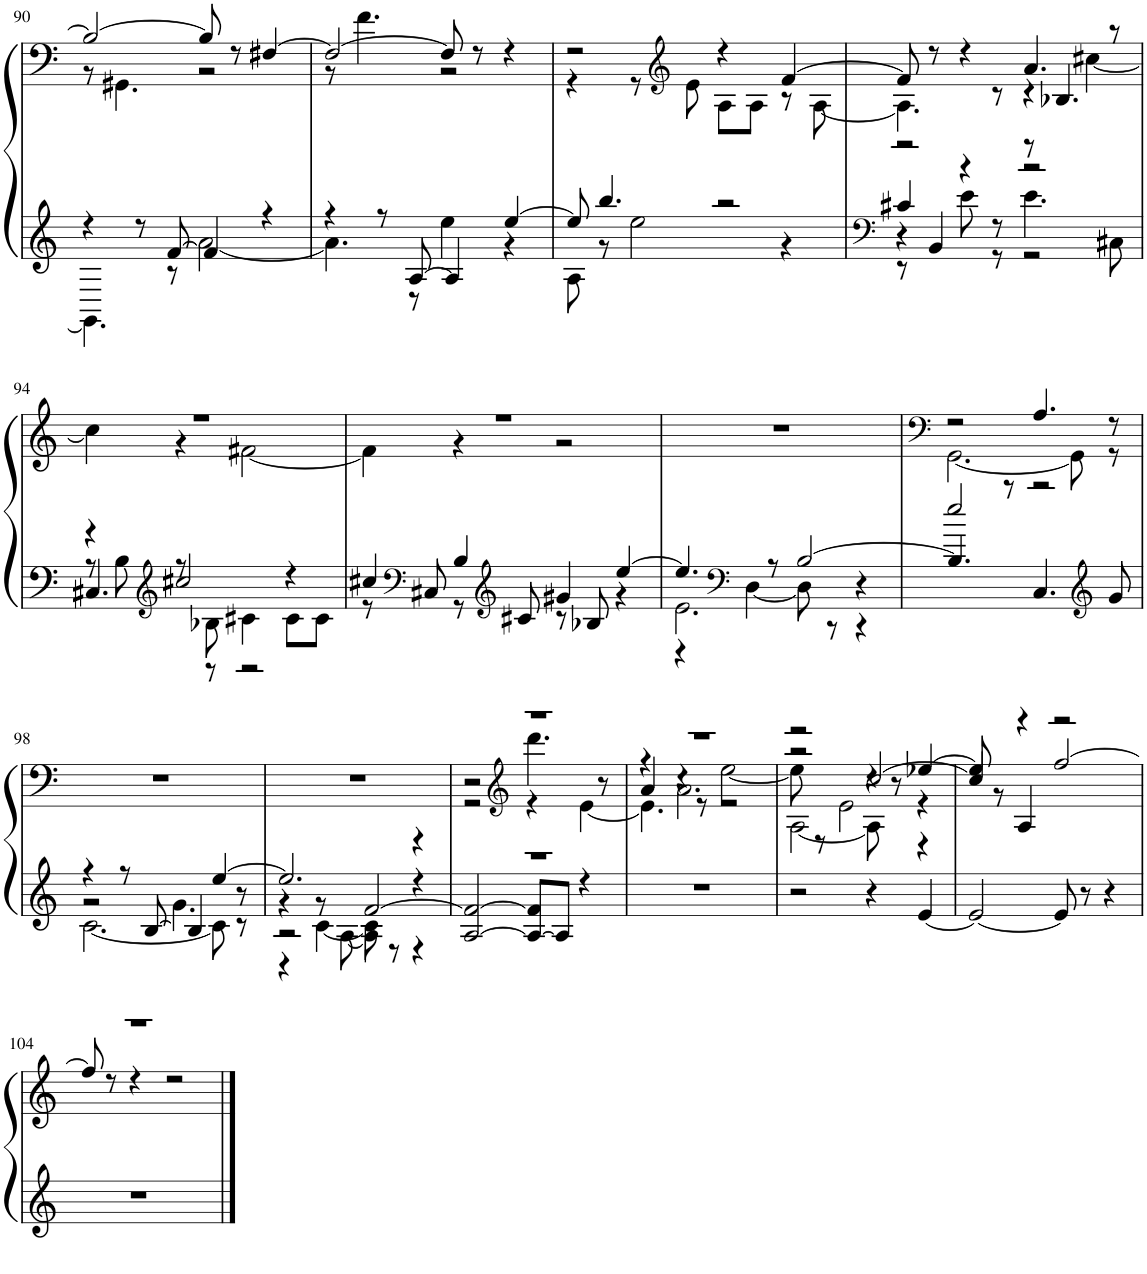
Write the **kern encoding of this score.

**kern	**kern
*part1	*part1
*staff2	*staff1
*I"Piano	*
*I'P-no	*
!!LO:PB:g=z
*clefG2	*clefF4
*k[]	*k[]
*M4/4	*M4/4
=90	=90
*^	*^
4r	4.GG\]	2B-/_	8r
.	.	.	4.GG#X\
8r	.	.	.
[8f/	8r	.	.
4f/]	[2a\	8B-/]	2r
.	.	8r	.
4r	.	[4F#X/	.
=91	=91	=91	=91
4r	4.a\]	2F#/_	8r
.	.	.	4.f\
8r	.	.	.
[8A/	8r	.	.
4A/]	4ee\	8F#/]	2r
.	.	8r	.
[4ee/	4r	4r	.
=92	=92	=92	=92
8ee/]	8A\	2r	4r
4.bb/	8r	.	.
.	2ee\	.	8r
*	*	*clefG2	*
.	.	.	8e\
2r	.	4r	8A\L
.	.	.	8A\J
.	4r	[4f/	8r
.	.	.	[8A\
*v	*v	*	*
*	*v	*v
=93	=93
*clefF4	*
*^	*^
*	*^	*	*^
4c#X/	4r	8r	8f/]	4.A\]	2r
.	.	4BB/	8r	.	.
4r	8e\	.	4r	.	.
.	8r	8r	.	8r	.
2r	4.e\	2r	4.a/	4r	8r
.	.	.	.	.	4.B-X/
.	.	.	.	[4cc#X\	.
.	8C#X\	.	8r	.	.
*	*	*	*	*v	*v
!!LO:LB:g=z
=94	=94	=94	=94	=94
4r	8r	4.C#X/	1r	4cc#\]
.	8B\	.	.	.
*clefG2	*	*	*	*
2cc#X/	8r	.	.	4r
.	8B-X\	8r	.	.
.	4c#X\	2r	.	[2f#X\
4r	8c#\L	.	.	.
.	8c#\J	.	.	.
*	*v	*v	*	*
=95	=95	=95	=95
4cc#X/	8r	1r	4f#\]
*clefF4	*	*	*
.	8C#X/	.	.
4B/	8r	.	4r
*clefG2	*	*	*
.	8c#X/	.	.
4g#X/	8r	.	2r
.	8B-X/	.	.
[4ee/	4r	.	.
*	*	*v	*v
=96	=96	=96
*	*^	*
4.ee/]	2.e\	4r	1r
*clefF4	*	*	*
.	.	[4D\	.
8r	.	.	.
[2B/	.	8D\]	.
.	.	8r	.
.	4r	4r	.
*v	*v	*v	*
=97	=97
*	*clefF4
*^	*^
4.B/]	2ee/	2r	[2.GG\
8r	.	.	.
2r	4.C/	4.A/	.
.	.	.	8GG\]
*clefG2	*	*	*
.	8g/	8r	8r
*	*	*v	*v
!!LO:LB:g=z
=98	=98	=98
*	*^	*
4r	2r	[2.c\	1r
8r	.	.	.
[8B/	.	.	.
4B/]	4.g\	.	.
[4ee/	.	8c\]	.
.	8r	8r	.
=99	=99	=99	=99
*	*	*^	*
2.ee/]	4r	2r	4r	1r
.	8r	.	[4c\	.
.	[8A\	.	.	.
.	4A\]	[2f/	8c\]	.
.	.	.	8r	.
4r	4r	.	4r	.
*	*v	*v	*v	*
=100	=100	=100
*	*	*^
*	*	*	*^
1r	[2A/ 2f/_	1r	2r	2r
*	*	*clefG2	*	*
.	8A/_ 8f/]L	.	4.ddd\	4r
.	8A/J]	.	.	.
.	4r	.	.	[4e\
.	.	.	8r	.
*v	*v	*	*	*
=101	=101	=101	=101
*	*	*	*^
1r	1r	4r	4a/	4.e\]
.	.	2.a\	4r	.
.	.	.	.	8r
.	.	.	2r	[2ee\
=102	=102	=102	=102	=102
2r	2r	[2A\	2r	8ee\]
.	.	.	.	8r
.	.	.	.	2e\
4r	[2cc/	8A\]	4r	.
.	.	8r	.	.
[4e/	.	4r	[4ee-X/	4r
*	*	*v	*v	*v
=103	=103	=103
2e/_	4cc/]	8ee-/]
.	.	8r
.	4r	4A/
8e/]	2r	[2ff/
8r	.	.
4r	.	.
!!LO:LB:g=z	!!
=104	=104	=104
1r	1r	8ff/]
.	.	8r
.	.	4r
.	.	2r
*	*v	*v
==	==
*-	*-
